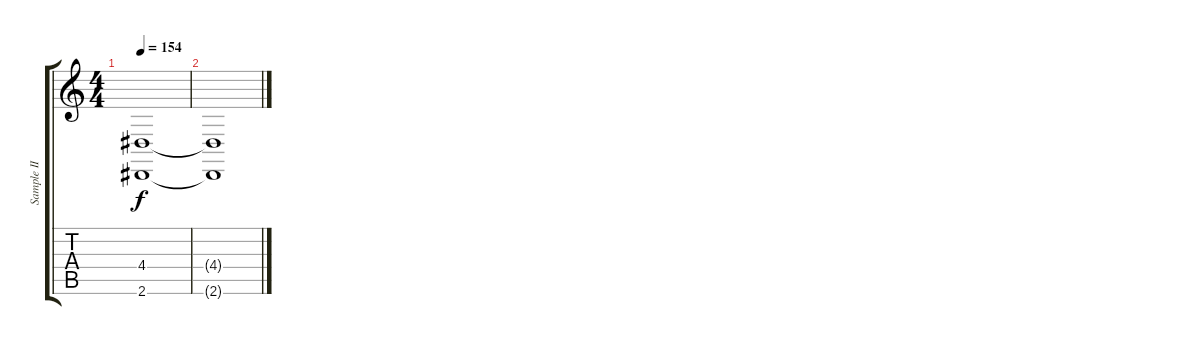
\track ("Sample II" "Sample II") {instrument stringensemble1}
\staff {score tabs}
\tuning (Db4 Ab3 E3 B2 Gb2 Db2) {hide}
\ts (4 4)
\tempo 154
\clef g2
\ks c
(4.4{t} 2.6{t}).1{dy f} |
(4.4{t} 2.6{t}).1
